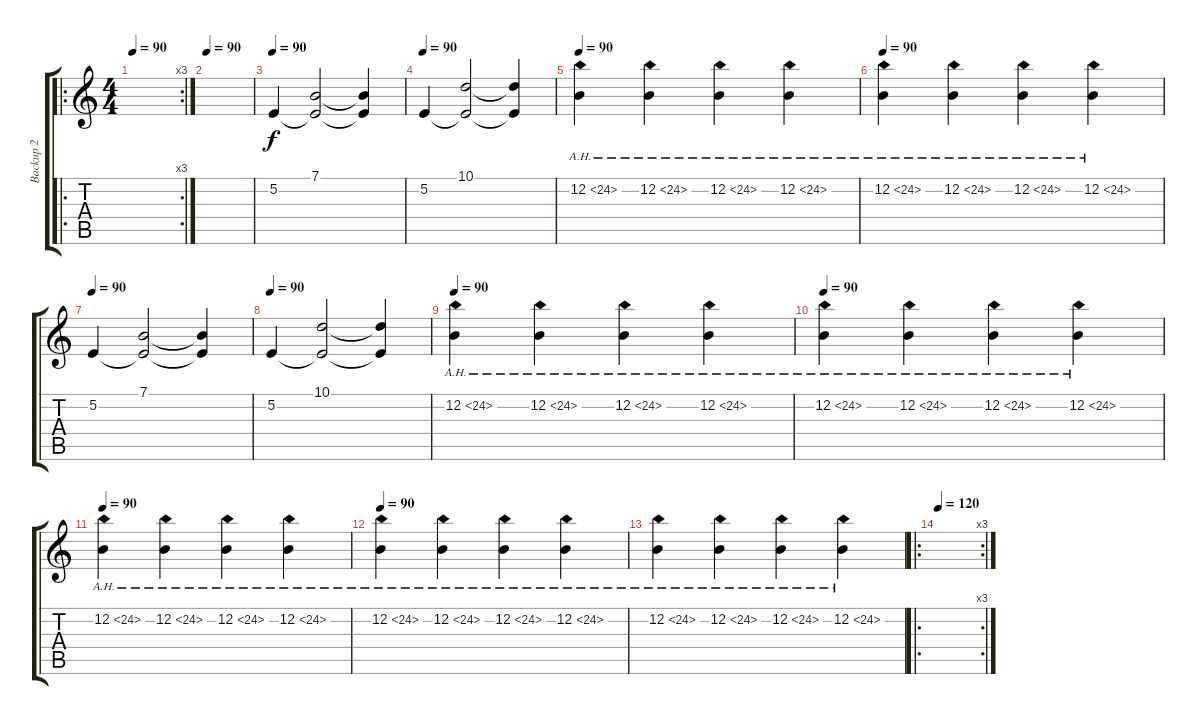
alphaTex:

\track ("Backup 2" "Backup 2") {instrument voiceoohs}
\staff {score tabs}
\tuning (E4 B3 G3 D3 A2 E2) {hide}
\ro
\rc 3
\ts (4 4)
\tempo 90
\clef g2
\ks c
|
\tempo 90
|
\tempo 90
5.2.4{instrument choiraahs} (7.1 5.2{t}).2 (7.1{t} 5.2{t}).4 |
\tempo 90
5.2.4 (10.1 5.2{t}).2 (10.1{t} 5.2{t}).4 |
\tempo 90
12.2{ah 12}.4{instrument electricguitarclean} 12.2{ah 12}.4 12.2{ah 12}.4 12.2{ah 12}.4 |
\tempo 90
12.2{ah 12}.4 12.2{ah 12}.4 12.2{ah 12}.4 12.2{ah 12}.4 |
\tempo 90
5.2.4{instrument choiraahs} (7.1 5.2{t}).2 (7.1{t} 5.2{t}).4 |
\tempo 90
5.2.4 (10.1 5.2{t}).2 (10.1{t} 5.2{t}).4 |
\tempo 90
12.2{ah 12}.4{instrument distortionguitar} 12.2{ah 12}.4 12.2{ah 12}.4 12.2{ah 12}.4 |
\tempo 90
12.2{ah 12}.4 12.2{ah 12}.4 12.2{ah 12}.4 12.2{ah 12}.4 |
\tempo 90
12.2{ah 12}.4{instrument distortionguitar} 12.2{ah 12}.4 12.2{ah 12}.4 12.2{ah 12}.4 |
\tempo 90
12.2{ah 12}.4 12.2{ah 12}.4 12.2{ah 12}.4 12.2{ah 12}.4 |
12.2{ah 12}.4{volume 0} 12.2{ah 12}.4 12.2{ah 12}.4 12.2{ah 12}.4 |
\ro
\rc 3
\tempo 120
